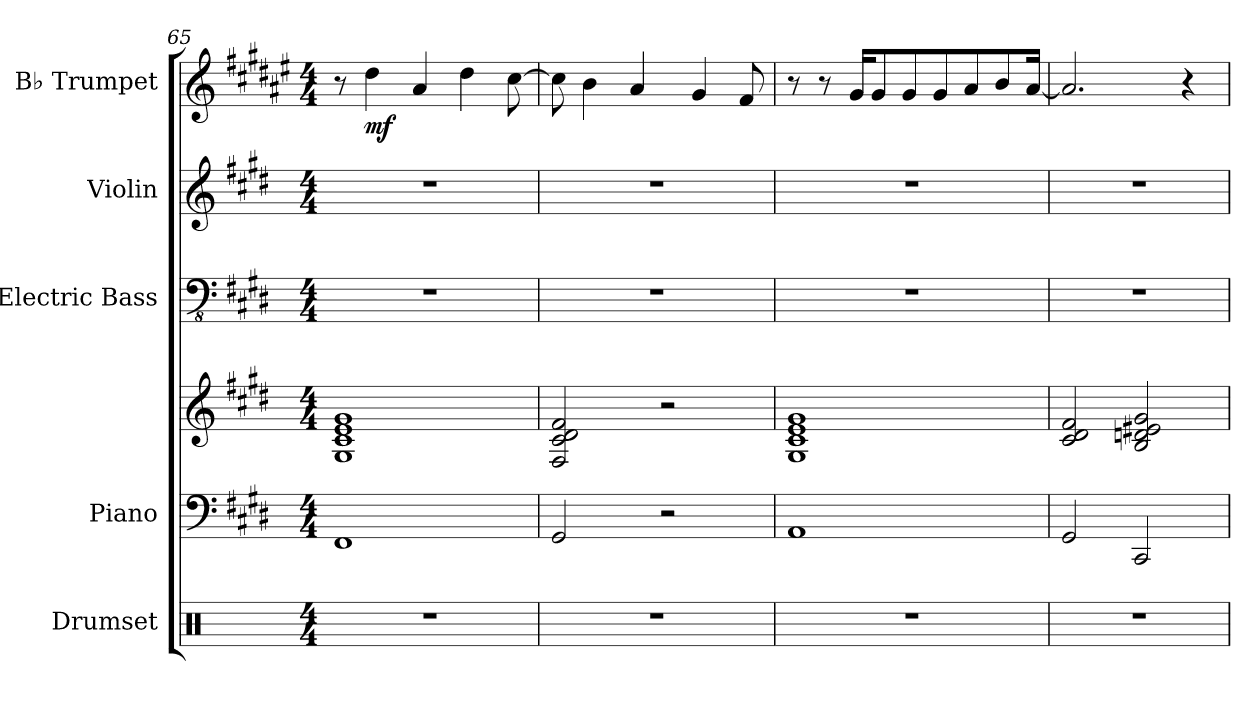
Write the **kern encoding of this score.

**kern	**kern	**kern	**kern	**kern	**kern	**dynam
*part5	*part4	*part4	*part3	*part2	*part1	*part1
*staff6	*staff5	*staff4	*staff3	*staff2	*staff1	*staff1
*I"Drumset	*I"Piano	*	*I"Electric Bass	*I"Violin	*I"B♭ Trumpet	*
*I'Drs.	*I'Pno.	*	*I'El. B.	*I'Vln.	*I'B♭ Tpt.	*
!!LO:PB:g=z
*clefX	*clefF4	*clefG2	*clefFv4	*clefG2	*clefG2	*
*	*	*	*	*	*ITrd1c2	*
*k[]	*k[f#c#g#d#]	*k[f#c#g#d#]	*k[f#c#g#d#]	*k[f#c#g#d#]	*k[f#c#g#d#]	*
*M4/4	*M4/4	*M4/4	*M4/4	*M4/4	*M4/4	*
=65	=65	=65	=65	=65	=65	=65
1r	1FF#	1G# 1c# 1e 1g#	1r	1r	8r	.
!	!	!	!	!	!	!LO:DY:b
.	.	.	.	.	4cc#\	mf
.	.	.	.	.	4g#/	.
.	.	.	.	.	4cc#\	.
.	.	.	.	.	[8b\	.
=66	=66	=66	=66	=66	=66	=66
1r	2GG#/	2F#/ 2c#/ 2d#/ 2f#/	1r	1r	8b\]	.
.	.	.	.	.	4a\	.
.	.	.	.	.	4g#/	.
.	2r	2r	.	.	.	.
.	.	.	.	.	4f#/	.
.	.	.	.	.	8e/	.
=67	=67	=67	=67	=67	=67	=67
1r	1AA	1G# 1c# 1e 1g#	1r	1r	8r	.
.	.	.	.	.	8r	.
.	.	.	.	.	16f#/KL	.
.	.	.	.	.	8f#/	.
.	.	.	.	.	8f#/	.
.	.	.	.	.	8f#/	.
.	.	.	.	.	8g#/	.
.	.	.	.	.	8a/	.
.	.	.	.	.	[16g#/Jk	.
=68	=68	=68	=68	=68	=68	=68
1r	2GG#/	2c#/ 2d#/ 2f#/	1r	1r	2.g#/]	.
.	2CC#/	2B/ 2dn/ 2e#X/ 2g#/	.	.	.	.
.	.	.	.	.	4r	.
=	=	=	=	=	=	=
*-	*-	*-	*-	*-	*-	*-
